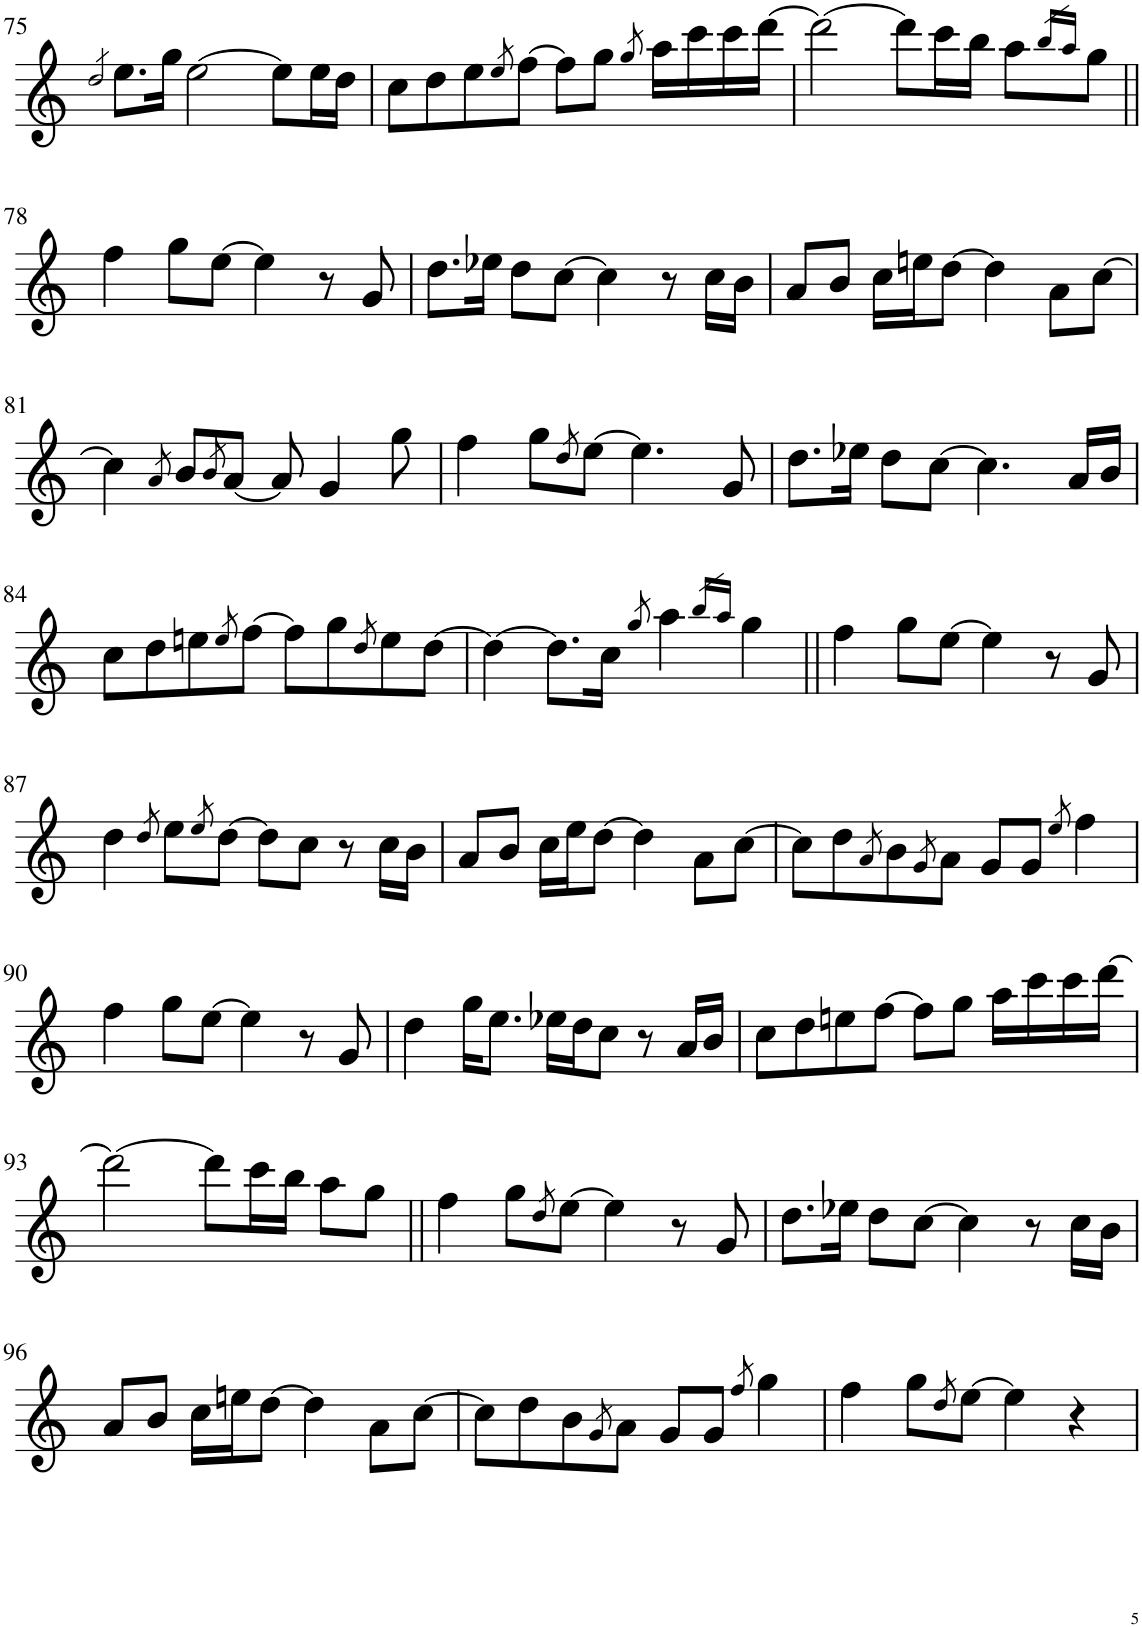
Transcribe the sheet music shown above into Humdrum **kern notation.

**kern
*part1
*staff1
*I"鋼琴
!!LO:PB:g=z
*clefG2
*k[]
*M4/4
=75
2qdd/
8.ee\L
16gg\Jk
[2ee\
8ee\L]
16ee\L
16dd\JJ
=76
8cc\L
8dd\
8ee\
8qee/
[8ff\J
8ff\L]
8gg\J
8qgg/
16aa\LL
16ccc\
16ccc\
[16ddd\JJ
=77
2ddd\_
8ddd\L]
16ccc\L
16bb\JJ
8aa\L
16qbb/LL
16qaa/JJ
8gg\J
!!LO:LB:g=z
=78||
4ff\
8gg\L
[8ee\J
4ee\]
8r
8g/
=79
8.dd\L
16ee-X\Jk
8dd\L
[8cc\J
4cc\]
8r
16cc\LL
16b\JJ
=80
8a/L
8b/J
16cc\LL
16een\J
[8dd\J
4dd\]
8a\L
[8cc\J
!!LO:LB:g=z
=81
4cc\]
8qa/
8b/L
8qb/
[8a/J
8a/]
4g/
8gg\
=82
4ff\
8gg\L
8qdd/
[8ee\J
4.ee\]
8g/
=83
8.dd\L
16ee-X\Jk
8dd\L
[8cc\J
4.cc\]
16a/LL
16b/JJ
!!LO:LB:g=z
=84
8cc\L
8dd\
8een\
8qee/
[8ff\J
8ff\L]
8gg\
8qdd/
8ee\
[8dd\J
=85
4dd\_
8.dd\L]
16cc\Jk
8qgg/
4aa\
16qbb/LL
16qaa/JJ
4gg\
=86||
4ff\
8gg\L
[8ee\J
4ee\]
8r
8g/
!!LO:LB:g=z
=87
4dd\
8qdd/
8ee\L
8qee/
[8dd\J
8dd\L]
8cc\J
8r
16cc\LL
16b\JJ
=88
8a/L
8b/J
16cc\LL
16ee\J
[8dd\J
4dd\]
8a\L
[8cc\J
=89
8cc\L]
8dd\
8qa/
8b\
8qg/
8a\J
8g/L
8g/J
8qee/
4ff\
!!LO:LB:g=z
=90
4ff\
8gg\L
[8ee\J
4ee\]
8r
8g/
=91
4dd\
16gg\KL
8.ee\J
16ee-X\LL
16dd\J
8cc\J
8r
16a/LL
16b/JJ
=92
8cc\L
8dd\
8een\
[8ff\J
8ff\L]
8gg\J
16aa\LL
16ccc\
16ccc\
[16ddd\JJ
!!LO:LB:g=z
=93
2ddd\_
8ddd\L]
16ccc\L
16bb\JJ
8aa\L
8gg\J
=94||
4ff\
8gg\L
8qdd/
[8ee\J
4ee\]
8r
8g/
=95
8.dd\L
16ee-X\Jk
8dd\L
[8cc\J
4cc\]
8r
16cc\LL
16b\JJ
!!LO:LB:g=z
=96
8a/L
8b/J
16cc\LL
16een\J
[8dd\J
4dd\]
8a\L
[8cc\J
=97
8cc\L]
8dd\
8b\
8qg/
8a\J
8g/L
8g/J
8qff/
4gg\
=98
4ff\
8gg\L
8qdd/
[8ee\J
4ee\]
4r
=
*-
